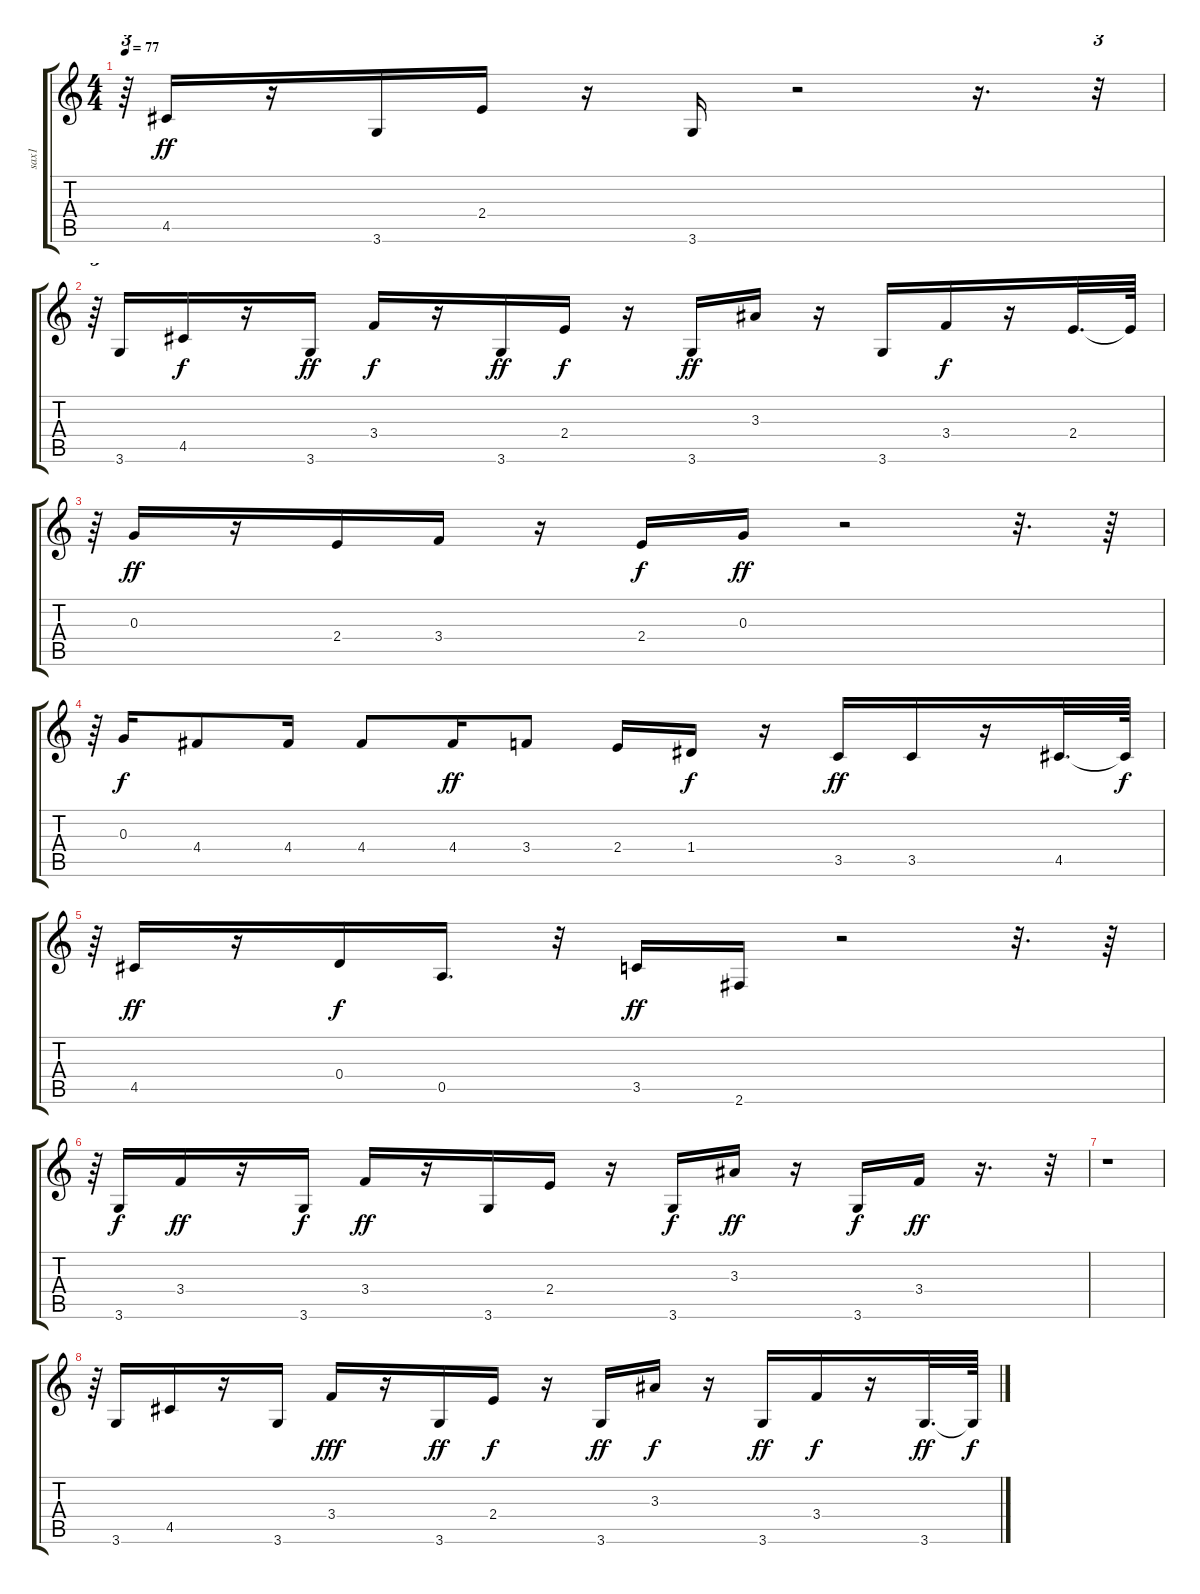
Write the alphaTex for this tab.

\track ("sax1" "sax1") {instrument distortionguitar}
\staff {score tabs}
\tuning (E4 B3 G3 D3 A2 E2) {hide}
\ts (4 4)
\tempo 77
\clef g2
\ks c
r.64{tu (3 2) dy f} 4.5.16{dy ff} r.16 3.6.16 2.4.16 r.16 3.6.16 r.2 r.16{d} r.32{tu (3 2)} |
r.64{tu (3 2)} 3.6.16 4.5.16{dy f} r.16 3.6.16{dy ff} 3.4.16{dy f} r.16 3.6.16{dy ff} 2.4.16{dy f} r.16 3.6.16{dy ff} 3.3.16 r.16 3.6.16 3.4.16{dy f} r.16 2.4.32{d} 2.4{t}.64 |
r.64{tu (3 2)} 0.3.16{dy ff} r.16 2.4.16 3.4.16 r.16 2.4.16{dy f} 0.3.16{dy ff} r.2 r.32{d} r.64 |
r.64{tu (3 2)} 0.3.16{dy f} 4.4.8 4.4.16 4.4.8 4.4.16{dy ff} 3.4.8 2.4.16 1.4.16{dy f} r.16 3.5.16{dy ff} 3.5.16 r.16 4.5.32{d} 4.5{t}.64{dy f} |
r.64{tu (3 2)} 4.5.16{dy ff} r.16 0.4.16{dy f} 0.5.16{d} r.32 3.5.16{dy ff} 2.6.16 r.2 r.32{d} r.64 |
r.64{tu (3 2)} 3.6.16{dy f} 3.4.16{dy ff} r.16 3.6.16{dy f} 3.4.16{dy ff} r.16 3.6.16 2.4.16 r.16 3.6.16{dy f} 3.3.16{dy ff} r.16 3.6.16{dy f} 3.4.16{dy ff} r.16{d} r.32{tu (3 2)} |
r.1 |
r.64{tu (3 2)} 3.6.16 4.5.16 r.16 3.6.16 3.4.16{dy fff} r.16 3.6.16{dy ff} 2.4.16{dy f} r.16 3.6.16{dy ff} 3.3.16{dy f} r.16 3.6.16{dy ff} 3.4.16{dy f} r.16 3.6.32{d dy ff} 3.6{t}.64{dy f}
